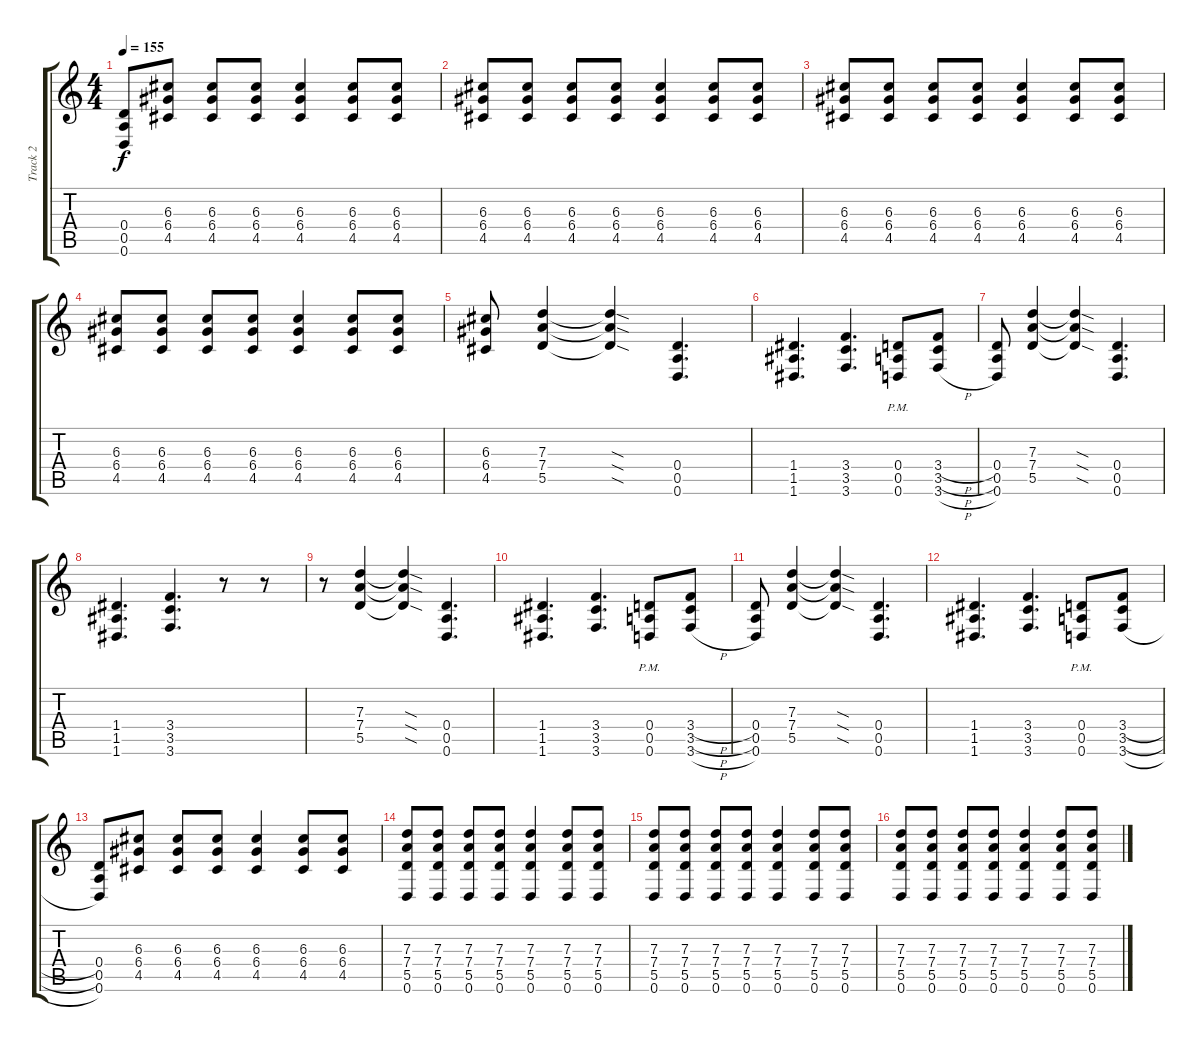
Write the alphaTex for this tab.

\track ("Track 2" "Track 2") {instrument distortionguitar}
\staff {score tabs}
\tuning (E4 B3 G3 D3 A2 D2) {hide}
\ts (4 4)
\tempo 155
\clef g2
\ks c
(0.4 0.5 0.6).8{dy f} (6.3 6.4 4.5).8 (6.3 6.4 4.5).8 (6.3 6.4 4.5).8 (6.3 6.4 4.5).4 (6.3 6.4 4.5).8 (6.3 6.4 4.5).8 |
(6.3 6.4 4.5).8 (6.3 6.4 4.5).8 (6.3 6.4 4.5).8 (6.3 6.4 4.5).8 (6.3 6.4 4.5).4 (6.3 6.4 4.5).8 (6.3 6.4 4.5).8 |
(6.3 6.4 4.5).8 (6.3 6.4 4.5).8 (6.3 6.4 4.5).8 (6.3 6.4 4.5).8 (6.3 6.4 4.5).4 (6.3 6.4 4.5).8 (6.3 6.4 4.5).8 |
(6.3 6.4 4.5).8 (6.3 6.4 4.5).8 (6.3 6.4 4.5).8 (6.3 6.4 4.5).8 (6.3 6.4 4.5).4 (6.3 6.4 4.5).8 (6.3 6.4 4.5).8 |
(6.3 6.4 4.5).8 (7.3 7.4 5.5).4 (7.3{sod t} 7.4{sod t} 5.5{sod t}).4 (0.4 0.5 0.6).4{d} |
(1.4 1.5 1.6).4{d} (3.4 3.5 3.6).4{d} (0.4{pm} 0.5{pm} 0.6{pm}).8 (3.4{h} 3.5{h} 3.6{h}).8 |
(0.4 0.5 0.6).8 (7.3 7.4 5.5).4 (7.3{sod t} 7.4{sod t} 5.5{sod t}).4 (0.4 0.5 0.6).4{d} |
(1.4 1.5 1.6).4{d} (3.4 3.5 3.6).4{d} r.8 r.8 |
r.8 (7.3 7.4 5.5).4 (7.3{sod t} 7.4{sod t} 5.5{sod t}).4 (0.4 0.5 0.6).4{d} |
(1.4 1.5 1.6).4{d} (3.4 3.5 3.6).4{d} (0.4{pm} 0.5{pm} 0.6{pm}).8 (3.4{h} 3.5{h} 3.6{h}).8 |
(0.4 0.5 0.6).8 (7.3 7.4 5.5).4 (7.3{sod t} 7.4{sod t} 5.5{sod t}).4 (0.4 0.5 0.6).4{d} |
(1.4 1.5 1.6).4{d} (3.4 3.5 3.6).4{d} (0.4{pm} 0.5{pm} 0.6{pm}).8 (3.4{h} 3.5{h} 3.6{h}).8 |
(0.4 0.5 0.6).8 (6.3 6.4 4.5).8 (6.3 6.4 4.5).8 (6.3 6.4 4.5).8 (6.3 6.4 4.5).4 (6.3 6.4 4.5).8 (6.3 6.4 4.5).8 |
(7.3 7.4 5.5 0.6).8 (7.3 7.4 5.5 0.6).8 (7.3 7.4 5.5 0.6).8 (7.3 7.4 5.5 0.6).8 (7.3 7.4 5.5 0.6).4 (7.3 7.4 5.5 0.6).8 (7.3 7.4 5.5 0.6).8 |
(7.3 7.4 5.5 0.6).8 (7.3 7.4 5.5 0.6).8 (7.3 7.4 5.5 0.6).8 (7.3 7.4 5.5 0.6).8 (7.3 7.4 5.5 0.6).4 (7.3 7.4 5.5 0.6).8 (7.3 7.4 5.5 0.6).8 |
(7.3 7.4 5.5 0.6).8 (7.3 7.4 5.5 0.6).8 (7.3 7.4 5.5 0.6).8 (7.3 7.4 5.5 0.6).8 (7.3 7.4 5.5 0.6).4 (7.3 7.4 5.5 0.6).8 (7.3 7.4 5.5 0.6).8
